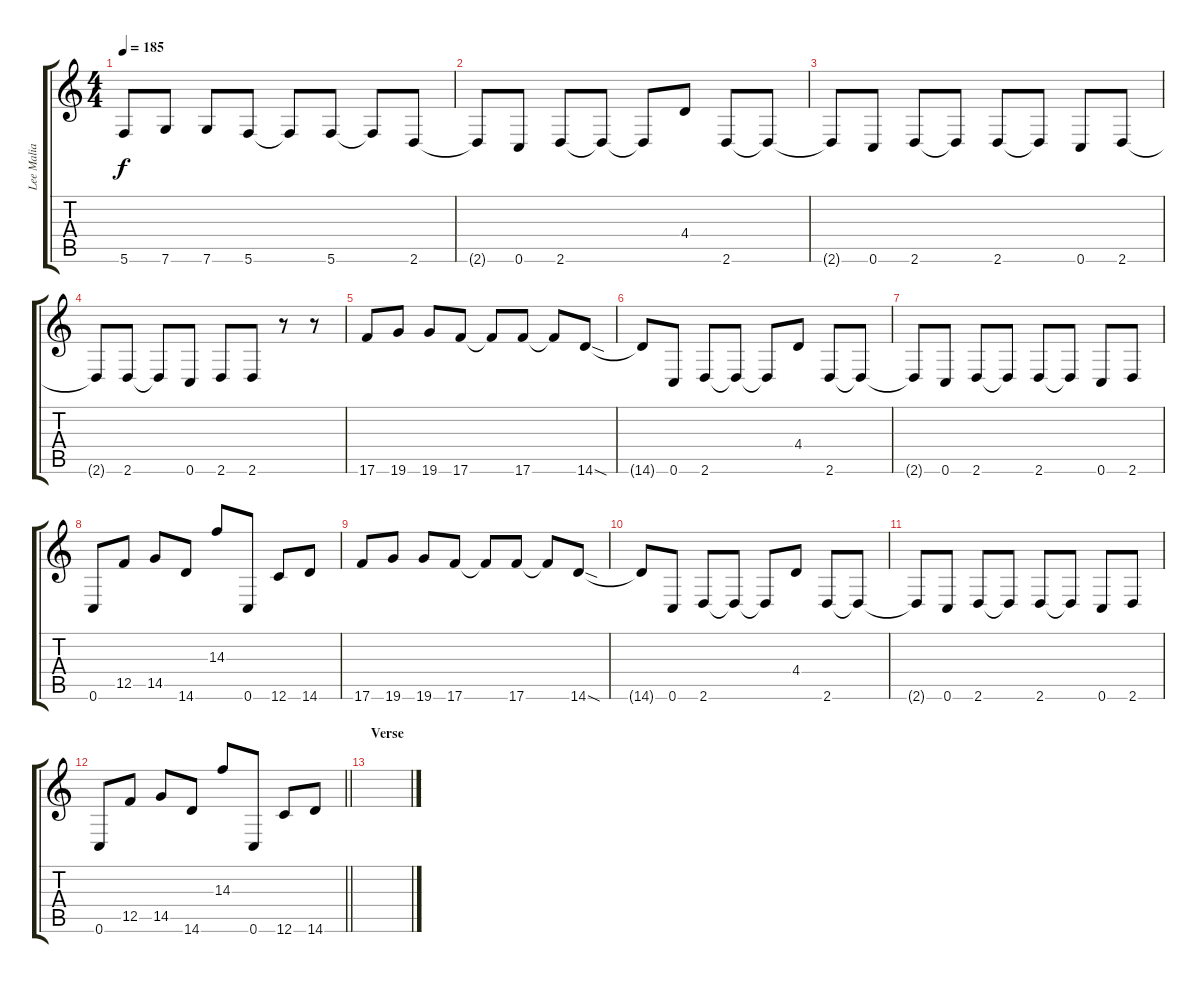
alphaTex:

\track ("Lee Malia" "Lee Malia") {instrument distortionguitar}
\staff {score tabs}
\tuning (C4 G3 Eb3 Bb2 F2 C2) {hide}
\ts (4 4)
\tempo 185
\clef g2
\ks c
5.6.8{dy f} 7.6.8 7.6.8 5.6.8 5.6{t}.8 5.6.8 5.6{t}.8 2.6.8 |
2.6{t}.8 0.6.8 2.6.8 2.6{t}.8 2.6{t}.8 4.4.8 2.6.8 2.6{t}.8 |
2.6{t}.8 0.6.8 2.6.8 2.6{t}.8 2.6.8 2.6{t}.8 0.6.8 2.6.8 |
2.6{t}.8 2.6.8 2.6{t}.8 0.6.8 2.6.8 2.6.8 r.8 r.8 |
17.6.8 19.6.8 19.6.8 17.6.8 17.6{t}.8 17.6.8 17.6{t}.8 14.6{sod}.8 |
14.6{t}.8 0.6.8 2.6.8 2.6{t}.8 2.6{t}.8 4.4.8 2.6.8 2.6{t}.8 |
2.6{t}.8 0.6.8 2.6.8 2.6{t}.8 2.6.8 2.6{t}.8 0.6.8 2.6.8 |
0.6.8 12.5.8 14.5.8 14.6.8 14.3.8 0.6.8 12.6.8 14.6.8 |
17.6.8 19.6.8 19.6.8 17.6.8 17.6{t}.8 17.6.8 17.6{t}.8 14.6{sod}.8 |
14.6{t}.8 0.6.8 2.6.8 2.6{t}.8 2.6{t}.8 4.4.8 2.6.8 2.6{t}.8 |
2.6{t}.8 0.6.8 2.6.8 2.6{t}.8 2.6.8 2.6{t}.8 0.6.8 2.6.8 |
\barLineRight lightlight
0.6.8 12.5.8 14.5.8 14.6.8 14.3.8 0.6.8 12.6.8 14.6.8 |
\section ("" "Verse")
